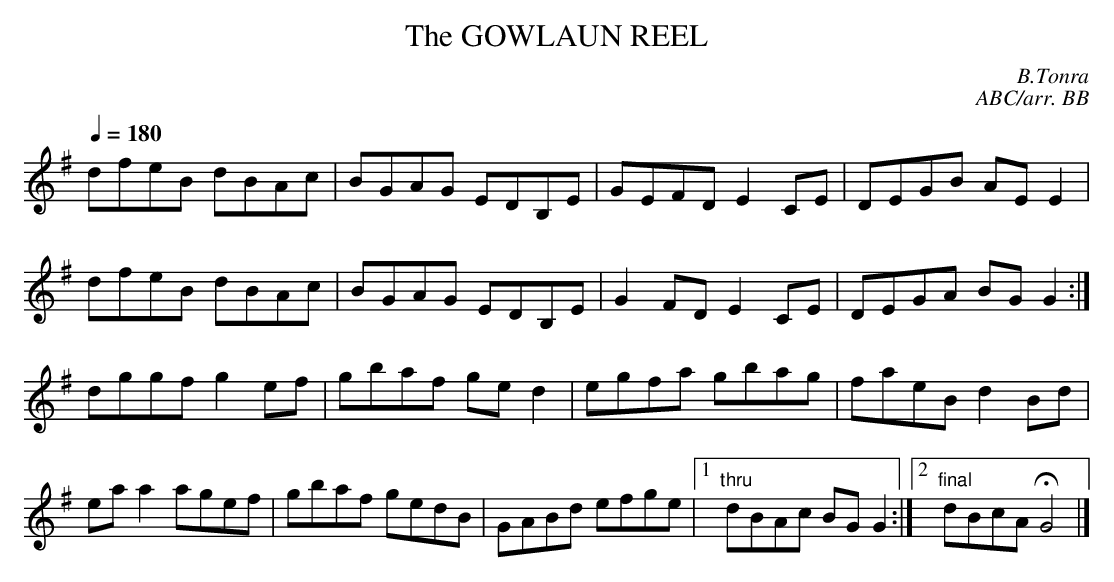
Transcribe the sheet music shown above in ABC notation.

X:1
T:GOWLAUN REEL, The\
C:B.Tonra\
C:ABC/arr. BB\
Q:1/4=180\
M:C\
K:G\
dfeB dBAc|BGAG EDB,E|GEFD E2CE|DEGB AEE2|\
dfeB dBAc|BGAG EDB,E|G2FD E2 CE|DEGA BGG2 :|\
dggf g2 ef|gbaf ge d2|egfa gbag|faeB d2Bd|\
ea a2 agef|gbaf gedB|GABd efge|1 "thru"dBAc BGG2 :|\
[2 "final"dBcA HG4|]\
\
\
